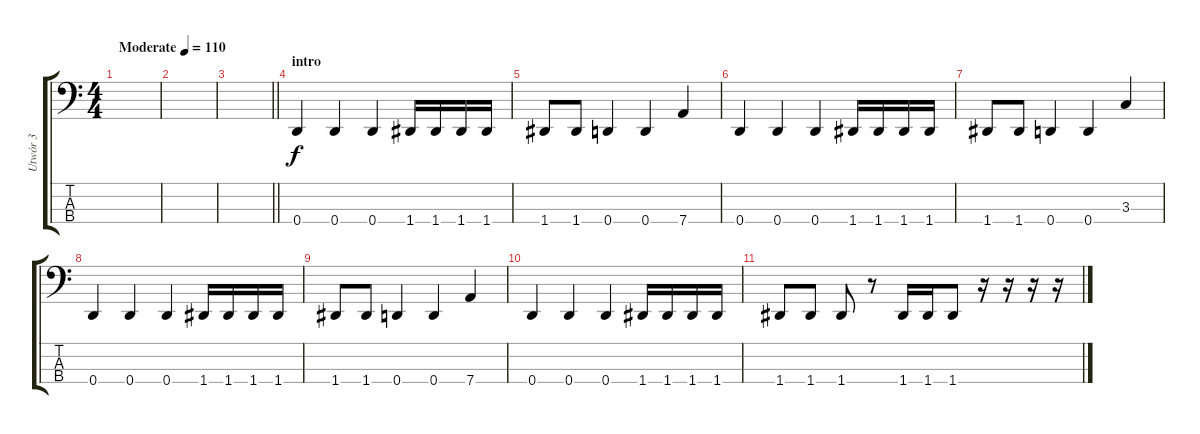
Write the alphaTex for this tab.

\track ("Utwór 3" "Utwór 3") {instrument electricbassfinger}
\staff {score tabs}
\tuning (G2 D2 A1 D1) {hide}
\ts (4 4)
\tempo (110 "Moderate")
\clef f4
\ks c
|
|
\barLineRight lightlight
|
\section ("" "intro")
0.4.4 0.4.4 0.4.4 1.4.16 1.4.16 1.4.16 1.4.16 |
1.4.8 1.4.8 0.4.4 0.4.4 7.4.4 |
0.4.4 0.4.4 0.4.4 1.4.16 1.4.16 1.4.16 1.4.16 |
1.4.8 1.4.8 0.4.4 0.4.4 3.3.4 |
0.4.4 0.4.4 0.4.4 1.4.16 1.4.16 1.4.16 1.4.16 |
1.4.8 1.4.8 0.4.4 0.4.4 7.4.4 |
0.4.4 0.4.4 0.4.4 1.4.16 1.4.16 1.4.16 1.4.16 |
1.4.8 1.4.8 1.4.8 r.8 1.4.16 1.4.16 1.4.8 r.16 r.16 r.16 r.16
